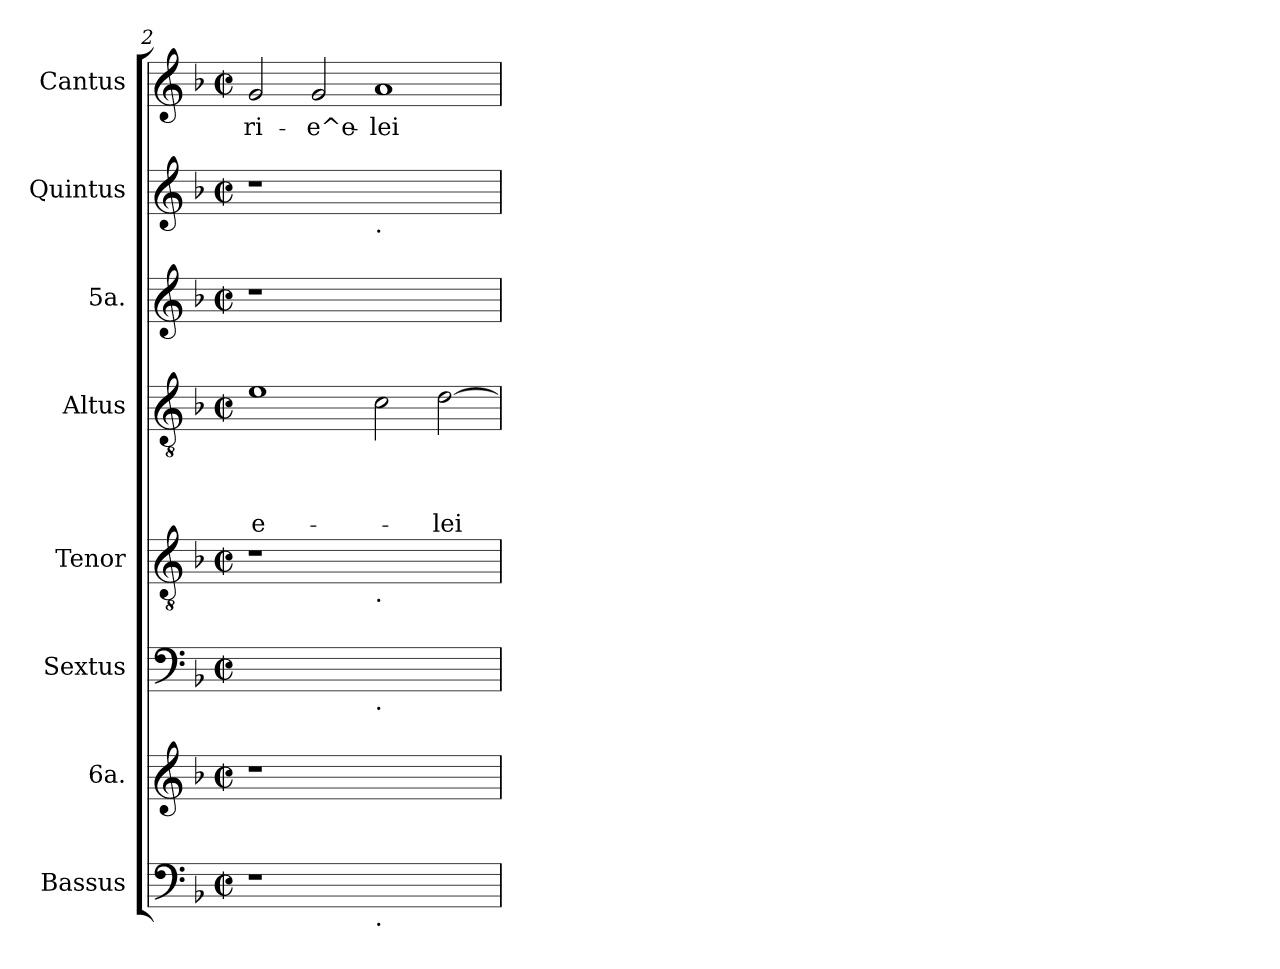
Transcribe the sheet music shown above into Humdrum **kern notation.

**kern	**kern	**kern	**kern	**kern	**text	**text	**text	**text	**kern	**kern	**kern	**text
*part8	*part7	*part6	*part5	*part4	*part4	*part4	*part4	*part4	*part3	*part2	*part1	*part1
*staff8	*staff7	*staff6	*staff5	*staff4	*staff4	*staff4	*staff4	*staff4	*staff3	*staff2	*staff1	*staff1
*I"Bassus	*I"6a.	*I"Sextus	*I"Tenor	*I"Altus	*	*	*	*	*I"5a.	*I"Quintus	*I"Cantus	*
*I'B.	*I'6a.	*	*I'T.	*I'A.	*	*	*	*	*I'5a.	*	*I'C.	*
*clefF4	*clefG2	*clefF4	*clefGv2	*clefGv2	*	*	*	*	*clefG2	*clefG2	*clefG2	*
*k[b-]	*k[b-]	*k[b-]	*k[b-]	*k[b-]	*	*	*	*	*k[b-]	*k[b-]	*k[b-]	*
*F:	*F:	*F:	*F:	*F:	*	*	*	*	*F:	*F:	*F:	*
*M2/2	*M2/2	*M2/2	*M2/2	*M2/2	*	*	*	*	*M2/2	*M2/2	*M2/2	*
*met(c|)	*met(c|)	*met(c|)	*met(c|)	*met(c|)	*	*	*	*	*met(c|)	*met(c|)	*met(c|)	*
=2	=2	=2	=2	=2	=2	=2	=2	=2	=2	=2	=2	=2
!	!	!	!	!	!	!	!	!LO:LY:b	!	!	!	!LO:LY:b
1r	1r	1ryy	1r	1e	.	.	.	e-	1r	1r	2g/	-ri-
!	!	!	!	!	!	!	!	!	!	!	!	!LO:LY:b
.	.	.	.	.	.	.	.	.	.	.	2g/	-e^e-
!	!	!	!	!	!	!	!	!	!	!LO:TX:b:t=.	!	!
!	!	!	!LO:TX:b:t=.	!	!	!	!	!	!	!	!	!
!	!	!LO:TX:b:t=.	!	!	!	!	!	!	!	!	!	!
!LO:TX:b:t=.	!	!	!	!	!	!	!	!	!	!	!	!
!	!	!	!	!	!	!	!	!	!	!	!	!LO:LY:b
1ryy	1ryy	1ryy	1ryy	2c\	.	.	.	.	1ryy	1ryy	1a	-lei-
!	!	!	!	!	!	!	!	!LO:LY:b	!	!	!	!
.	.	.	.	[>2d\	.	.	.	-lei-	.	.	.	.
=	=	=	=	=	=	=	=	=	=	=	=	=
*-	*-	*-	*-	*-	*-	*-	*-	*-	*-	*-	*-	*-
